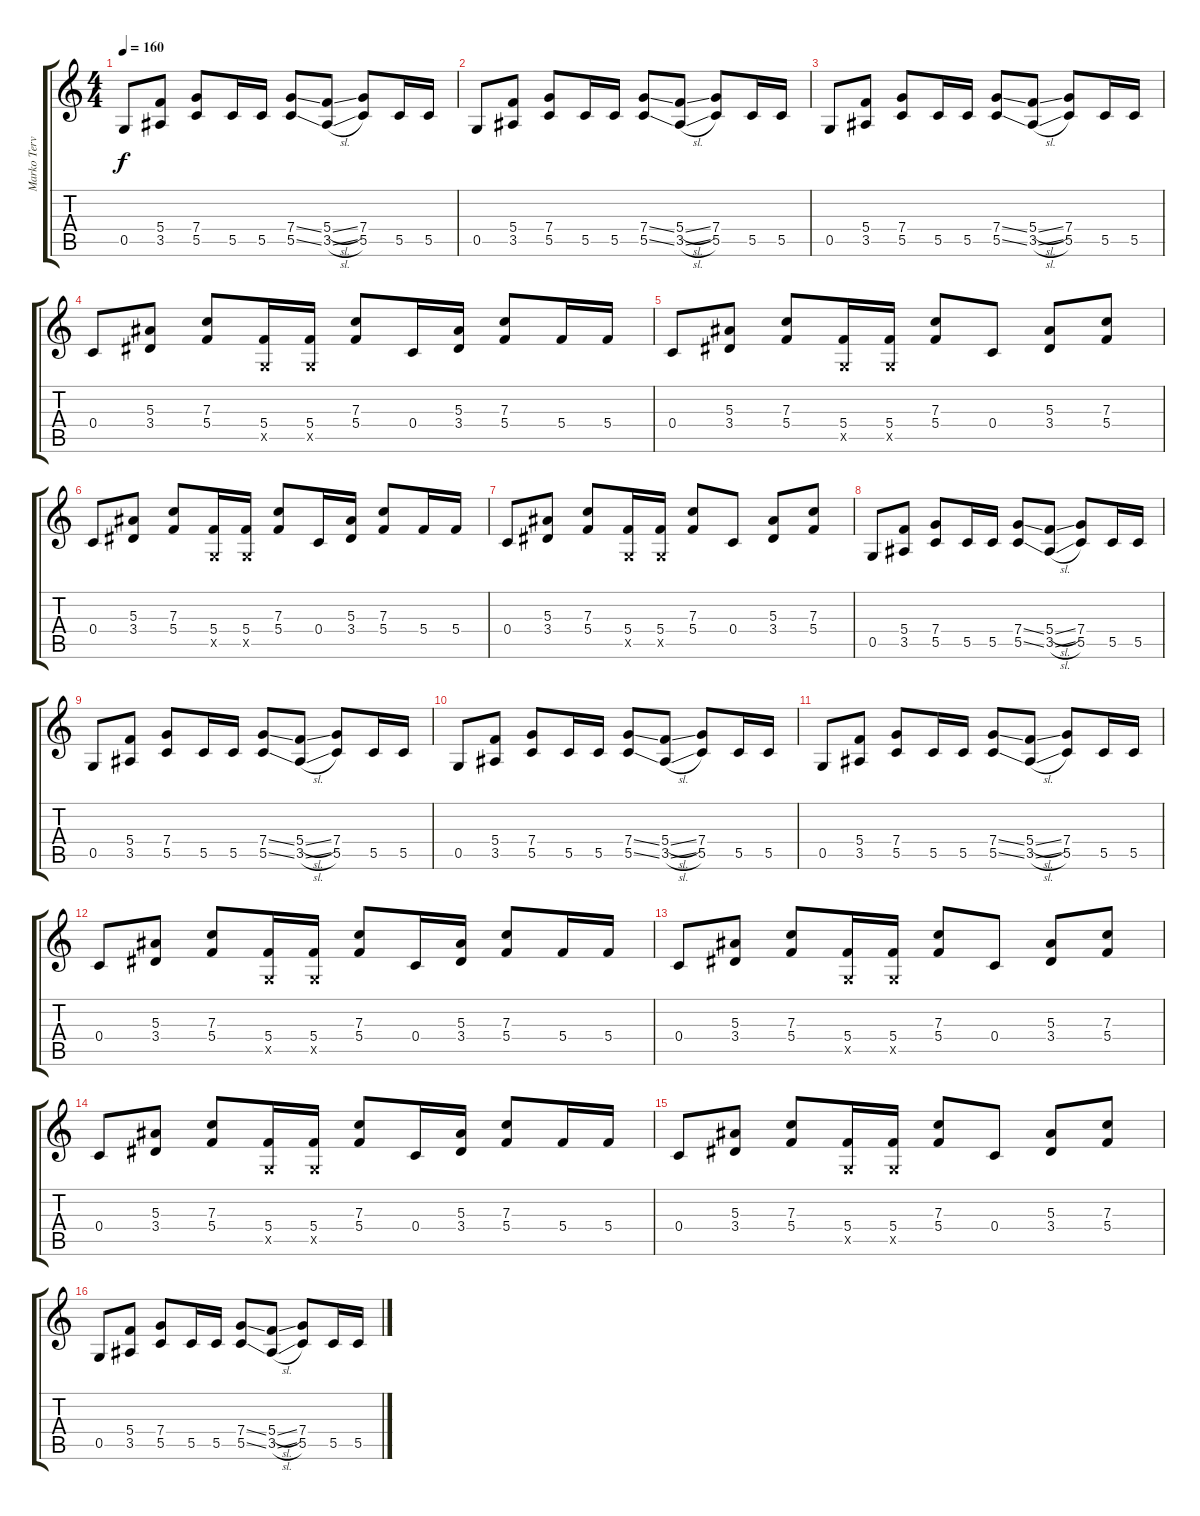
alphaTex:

\track ("Marko Tervonen" "Marko Terv") {instrument distortionguitar}
\staff {score tabs}
\tuning (D4 A3 F3 C3 G2 D2) {hide}
\ts (4 4)
\tempo 160
\clef g2
\ks c
0.5.8{dy f} (5.4 3.5).8 (7.4 5.5).8 5.5.16 5.5.16 (7.4{ss} 5.5{ss}).8 (5.4{sl} 3.5{sl}).8 (7.4 5.5).8 5.5.16 5.5.16 |
0.5.8 (5.4 3.5).8 (7.4 5.5).8 5.5.16 5.5.16 (7.4{ss} 5.5{ss}).8 (5.4{sl} 3.5{sl}).8 (7.4 5.5).8 5.5.16 5.5.16 |
0.5.8 (5.4 3.5).8 (7.4 5.5).8 5.5.16 5.5.16 (7.4{ss} 5.5{ss}).8 (5.4{sl} 3.5{sl}).8 (7.4 5.5).8 5.5.16 5.5.16 |
0.4.8 (5.3 3.4).8 (7.3 5.4).8 (5.4 0.5{x}).16 (5.4 0.5{x}).16 (7.3 5.4).8 0.4.16 (5.3 3.4).16 (7.3 5.4).8 5.4.16 5.4.16 |
0.4.8 (5.3 3.4).8 (7.3 5.4).8 (5.4 0.5{x}).16 (5.4 0.5{x}).16 (7.3 5.4).8 0.4.8 (5.3 3.4).8 (7.3 5.4).8 |
0.4.8 (5.3 3.4).8 (7.3 5.4).8 (5.4 0.5{x}).16 (5.4 0.5{x}).16 (7.3 5.4).8 0.4.16 (5.3 3.4).16 (7.3 5.4).8 5.4.16 5.4.16 |
0.4.8 (5.3 3.4).8 (7.3 5.4).8 (5.4 0.5{x}).16 (5.4 0.5{x}).16 (7.3 5.4).8 0.4.8 (5.3 3.4).8 (7.3 5.4).8 |
0.5.8 (5.4 3.5).8 (7.4 5.5).8 5.5.16 5.5.16 (7.4{ss} 5.5{ss}).8 (5.4{sl} 3.5{sl}).8 (7.4 5.5).8 5.5.16 5.5.16 |
0.5.8 (5.4 3.5).8 (7.4 5.5).8 5.5.16 5.5.16 (7.4{ss} 5.5{ss}).8 (5.4{sl} 3.5{sl}).8 (7.4 5.5).8 5.5.16 5.5.16 |
0.5.8 (5.4 3.5).8 (7.4 5.5).8 5.5.16 5.5.16 (7.4{ss} 5.5{ss}).8 (5.4{sl} 3.5{sl}).8 (7.4 5.5).8 5.5.16 5.5.16 |
0.5.8 (5.4 3.5).8 (7.4 5.5).8 5.5.16 5.5.16 (7.4{ss} 5.5{ss}).8 (5.4{sl} 3.5{sl}).8 (7.4 5.5).8 5.5.16 5.5.16 |
0.4.8 (5.3 3.4).8 (7.3 5.4).8 (5.4 0.5{x}).16 (5.4 0.5{x}).16 (7.3 5.4).8 0.4.16 (5.3 3.4).16 (7.3 5.4).8 5.4.16 5.4.16 |
0.4.8 (5.3 3.4).8 (7.3 5.4).8 (5.4 0.5{x}).16 (5.4 0.5{x}).16 (7.3 5.4).8 0.4.8 (5.3 3.4).8 (7.3 5.4).8 |
0.4.8 (5.3 3.4).8 (7.3 5.4).8 (5.4 0.5{x}).16 (5.4 0.5{x}).16 (7.3 5.4).8 0.4.16 (5.3 3.4).16 (7.3 5.4).8 5.4.16 5.4.16 |
0.4.8 (5.3 3.4).8 (7.3 5.4).8 (5.4 0.5{x}).16 (5.4 0.5{x}).16 (7.3 5.4).8 0.4.8 (5.3 3.4).8 (7.3 5.4).8 |
0.5.8 (5.4 3.5).8 (7.4 5.5).8 5.5.16 5.5.16 (7.4{ss} 5.5{ss}).8 (5.4{sl} 3.5{sl}).8 (7.4 5.5).8 5.5.16 5.5.16
